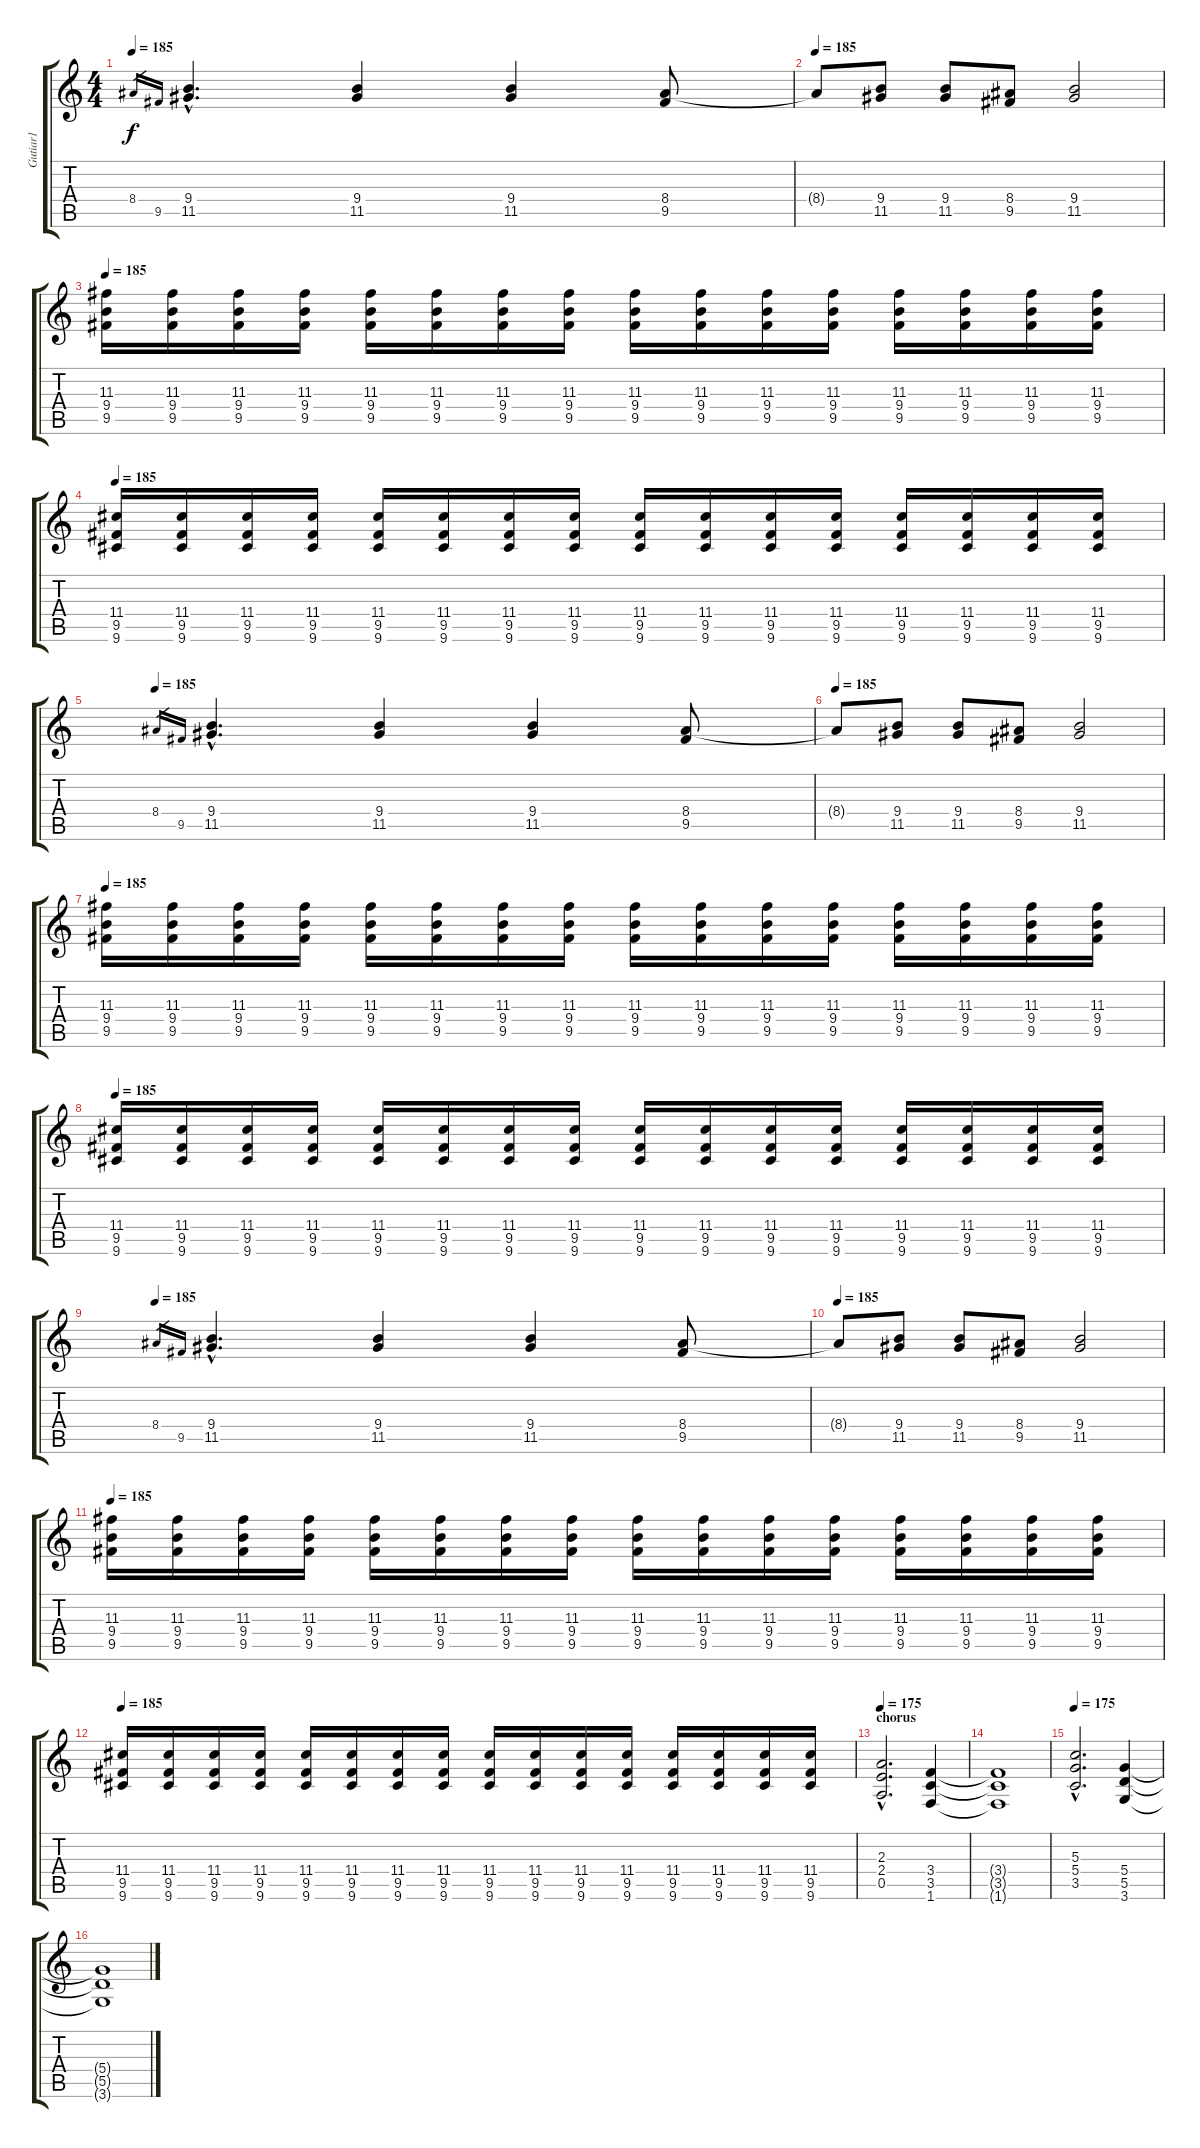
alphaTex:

\track ("Gutiar1" "Gutiar1") {instrument distortionguitar}
\staff {score tabs}
\tuning (E4 B3 G3 D3 A2 E2) {hide}
\ts (4 4)
\tempo 185
\clef g2
\ks c
8.4.16{gr dy f} 9.5.16{gr} (9.4{hac} 11.5{hac}).4{d} (9.4 11.5).4 (9.4 11.5).4 (8.4 9.5).8 |
\tempo 185
8.4{t}.8 (9.4 11.5).8 (9.4 11.5).8 (8.4 9.5).8 (9.4 11.5).2 |
\tempo 185
(11.3 9.4 9.5).16 (11.3 9.4 9.5).16 (11.3 9.4 9.5).16 (11.3 9.4 9.5).16 (11.3 9.4 9.5).16 (11.3 9.4 9.5).16 (11.3 9.4 9.5).16 (11.3 9.4 9.5).16 (11.3 9.4 9.5).16 (11.3 9.4 9.5).16 (11.3 9.4 9.5).16 (11.3 9.4 9.5).16 (11.3 9.4 9.5).16 (11.3 9.4 9.5).16 (11.3 9.4 9.5).16 (11.3 9.4 9.5).16 |
\tempo 185
(11.4 9.5 9.6).16 (11.4 9.5 9.6).16 (11.4 9.5 9.6).16 (11.4 9.5 9.6).16 (11.4 9.5 9.6).16 (11.4 9.5 9.6).16 (11.4 9.5 9.6).16 (11.4 9.5 9.6).16 (11.4 9.5 9.6).16 (11.4 9.5 9.6).16 (11.4 9.5 9.6).16 (11.4 9.5 9.6).16 (11.4 9.5 9.6).16 (11.4 9.5 9.6).16 (11.4 9.5 9.6).16 (11.4 9.5 9.6).16 |
\tempo 185
8.4.16{gr} 9.5.16{gr} (9.4{hac} 11.5{hac}).4{d} (9.4 11.5).4 (9.4 11.5).4 (8.4 9.5).8 |
\tempo 185
8.4{t}.8 (9.4 11.5).8 (9.4 11.5).8 (8.4 9.5).8 (9.4 11.5).2 |
\tempo 185
(11.3 9.4 9.5).16 (11.3 9.4 9.5).16 (11.3 9.4 9.5).16 (11.3 9.4 9.5).16 (11.3 9.4 9.5).16 (11.3 9.4 9.5).16 (11.3 9.4 9.5).16 (11.3 9.4 9.5).16 (11.3 9.4 9.5).16 (11.3 9.4 9.5).16 (11.3 9.4 9.5).16 (11.3 9.4 9.5).16 (11.3 9.4 9.5).16 (11.3 9.4 9.5).16 (11.3 9.4 9.5).16 (11.3 9.4 9.5).16 |
\tempo 185
(11.4 9.5 9.6).16 (11.4 9.5 9.6).16 (11.4 9.5 9.6).16 (11.4 9.5 9.6).16 (11.4 9.5 9.6).16 (11.4 9.5 9.6).16 (11.4 9.5 9.6).16 (11.4 9.5 9.6).16 (11.4 9.5 9.6).16 (11.4 9.5 9.6).16 (11.4 9.5 9.6).16 (11.4 9.5 9.6).16 (11.4 9.5 9.6).16 (11.4 9.5 9.6).16 (11.4 9.5 9.6).16 (11.4 9.5 9.6).16 |
\tempo 185
8.4.16{gr} 9.5.16{gr} (9.4{hac} 11.5{hac}).4{d} (9.4 11.5).4 (9.4 11.5).4 (8.4 9.5).8 |
\tempo 185
8.4{t}.8 (9.4 11.5).8 (9.4 11.5).8 (8.4 9.5).8 (9.4 11.5).2 |
\tempo 185
(11.3 9.4 9.5).16 (11.3 9.4 9.5).16 (11.3 9.4 9.5).16 (11.3 9.4 9.5).16 (11.3 9.4 9.5).16 (11.3 9.4 9.5).16 (11.3 9.4 9.5).16 (11.3 9.4 9.5).16 (11.3 9.4 9.5).16 (11.3 9.4 9.5).16 (11.3 9.4 9.5).16 (11.3 9.4 9.5).16 (11.3 9.4 9.5).16 (11.3 9.4 9.5).16 (11.3 9.4 9.5).16 (11.3 9.4 9.5).16 |
\tempo 185
(11.4 9.5 9.6).16 (11.4 9.5 9.6).16 (11.4 9.5 9.6).16 (11.4 9.5 9.6).16 (11.4 9.5 9.6).16 (11.4 9.5 9.6).16 (11.4 9.5 9.6).16 (11.4 9.5 9.6).16 (11.4 9.5 9.6).16 (11.4 9.5 9.6).16 (11.4 9.5 9.6).16 (11.4 9.5 9.6).16 (11.4 9.5 9.6).16 (11.4 9.5 9.6).16 (11.4 9.5 9.6).16 (11.4 9.5 9.6).16 |
\section ("" "chorus")
\tempo 175
(2.3{hac} 2.4{hac} 0.5{hac}).2{d volume 12} (3.4 3.5 1.6).4 |
(3.4{t} 3.5{t} 1.6{t}).1 |
\tempo 175
(5.3{hac} 5.4{hac} 3.5{hac}).2{d} (5.4 5.5 3.6).4 |
(5.4{t} 5.5{t} 3.6{t}).1
